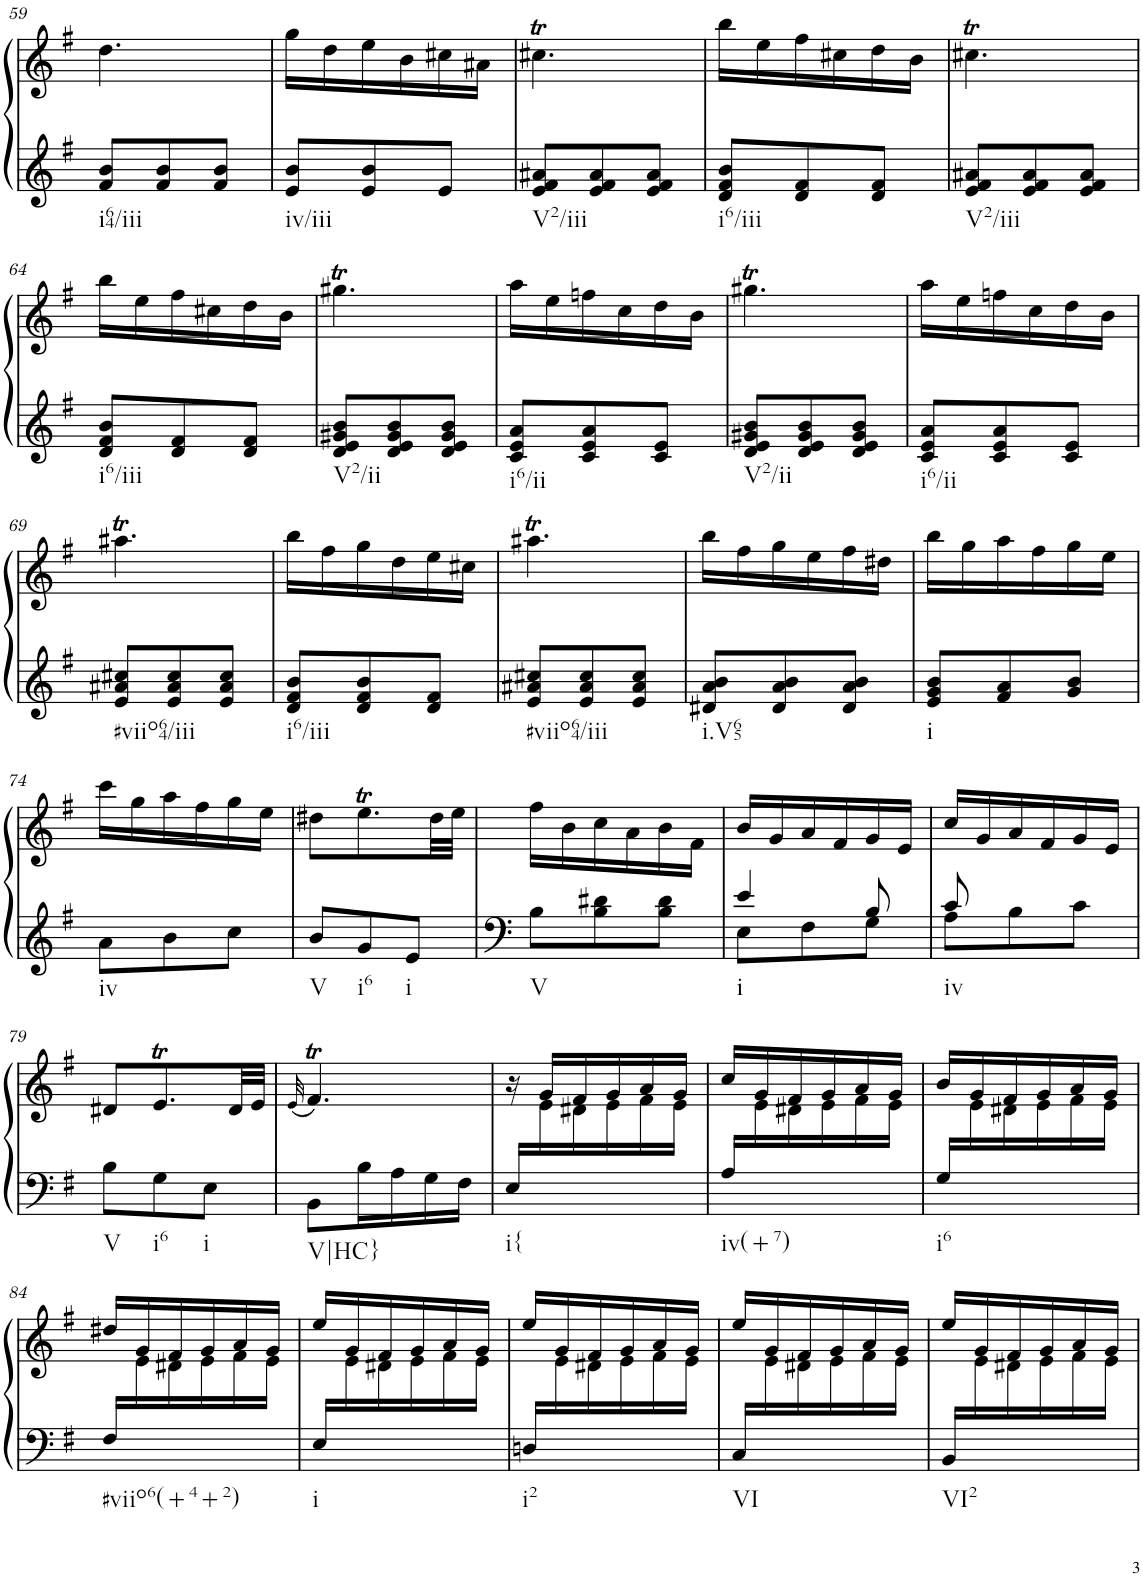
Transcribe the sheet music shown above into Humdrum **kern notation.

**kern	**kern
*part1	*part1
*staff2	*staff1
*I"Clavicémbalo	*
*I'Clavm.	*
!!LO:PB:g=z
*clefG2	*clefG2
*k[f#]	*k[f#]
*M3/8	*M3/8
=59	=59
!LO:TX:b:t=i64/iii	!
8f#/ 8b/L	4.dd\
8f#/ 8b/	.
8f#/ 8b/J	.
=60	=60
!LO:TX:b:t=iv/iii	!
8e/ 8b/L	16gg\LL
.	16dd\
8e/ 8b/	16ee\
.	16b\
8e/J	16cc#X\
.	16a#X\JJ
=61	=61
!LO:TX:b:t=V2/iii	!
8e/ 8f#/ 8a#X/L	4.cc#Xt\
8e/ 8f#/ 8a#/	.
8e/ 8f#/ 8a#/J	.
=62	=62
!LO:TX:b:t=i6/iii	!
8d/ 8f#/ 8b/L	16bb\LL
.	16ee\
8d/ 8f#/	16ff#\
.	16cc#X\
8d/ 8f#/J	16dd\
.	16b\JJ
=63	=63
!LO:TX:b:t=V2/iii	!
8e/ 8f#/ 8a#X/L	4.cc#Xt\
8e/ 8f#/ 8a#/	.
8e/ 8f#/ 8a#/J	.
!!LO:LB:g=z
=64	=64
!LO:TX:b:t=i6/iii	!
8d/ 8f#/ 8b/L	16bb\LL
.	16ee\
8d/ 8f#/	16ff#\
.	16cc#X\
8d/ 8f#/J	16dd\
.	16b\JJ
=65	=65
!LO:TX:b:t=V2/ii	!
8d/ 8e/ 8g#X/ 8b/L	4.gg#Xt\
8d/ 8e/ 8g#/ 8b/	.
8d/ 8e/ 8g#/ 8b/J	.
=66	=66
!LO:TX:b:t=i6/ii	!
8c/ 8e/ 8a/L	16aa\LL
.	16ee\
8c/ 8e/ 8a/	16ffn\
.	16cc\
8c/ 8e/J	16dd\
.	16b\JJ
=67	=67
!LO:TX:b:t=V2/ii	!
8d/ 8e/ 8g#X/ 8b/L	4.gg#Xt\
8d/ 8e/ 8g#/ 8b/	.
8d/ 8e/ 8g#/ 8b/J	.
=68	=68
!LO:TX:b:t=i6/ii	!
8c/ 8e/ 8a/L	16aa\LL
.	16ee\
8c/ 8e/ 8a/	16ffn\
.	16cc\
8c/ 8e/J	16dd\
.	16b\JJ
!!LO:LB:g=z
=69	=69
!LO:TX:b:t=#viio64/iii	!
8e/ 8a#X/ 8cc#X/L	4.aa#Xt\
8e/ 8a#/ 8cc#/	.
8e/ 8a#/ 8cc#/J	.
=70	=70
!LO:TX:b:t=i6/iii	!
8d/ 8f#/ 8b/L	16bb\LL
.	16ff#\
8d/ 8f#/ 8b/	16gg\
.	16dd\
8d/ 8f#/J	16ee\
.	16cc#X\JJ
=71	=71
!LO:TX:b:t=#viio64/iii	!
8e/ 8a#X/ 8cc#X/L	4.aa#Xt\
8e/ 8a#/ 8cc#/	.
8e/ 8a#/ 8cc#/J	.
=72	=72
!LO:TX:b:t=i.V65	!
8d#X/ 8a/ 8b/L	16bb\LL
.	16ff#\
8d#/ 8a/ 8b/	16gg\
.	16ee\
8d#/ 8a/ 8b/J	16ff#\
.	16dd#X\JJ
=73	=73
!LO:TX:b:t=i	!
8e/ 8g/ 8b/L	16bb\LL
.	16gg\
8f#/ 8a/	16aa\
.	16ff#\
8g/ 8b/J	16gg\
.	16ee\JJ
!!LO:LB:g=z
=74	=74
!LO:TX:b:t=iv	!
8a\L	16ccc\LL
.	16gg\
8b\	16aa\
.	16ff#\
8cc\J	16gg\
.	16ee\JJ
=75	=75
!LO:TX:b:t=V	!
8b/L	8dd#X\L
!LO:TX:b:t=i6	!
8g/	8.eeT\
!LO:TX:b:t=i	!
8e/J	.
.	32dd#\LL
.	32ee\JJJ
=76	=76
!LO:TX:b:t=V	!
8B\L	16ff#\LL
.	16b\
8B\ 8d#X\	16cc\
.	16a\
8B\ 8d#\J	16b\
.	16f#\JJ
=77	=77
*^	*
!LO:TX:b:t=i	!	!
4e/	8E\L	16b/LL
.	.	16g/
.	8F#\	16a/
.	.	16f#/
8B/	8G\J	16g/
.	.	16e/JJ
=78	=78	=78
!LO:TX:b:t=iv	!	!
8c/	8A\L	16cc/LL
.	.	16g/
4ryy	8B\	16a/
.	.	16f#/
.	8c\J	16g/
.	.	16e/JJ
*v	*v	*
!!LO:LB:g=z
=79	=79
!LO:TX:b:t=V	!
8B\L	8d#X/L
!LO:TX:b:t=i6	!
8G\	8.eT/
!LO:TX:b:t=i	!
8E\J	.
.	32d#/LL
.	32e/JJJ
=80	=80
.	(32qe/
!LO:TX:b:t=V|HC}	!
8BB\L	4.f#t/)
16B\L	.
16A\	.
16G\	.
16F#\JJ	.
=81	=81
*	*^
!LO:TX:b:t=i{	!	!
16E/LL	16r	16ryy
4ryy	16g/LL	16e\
.	16f#/	16d#X\
.	16g/	16e\
.	16a/	16f#\
16ryy	16g/JJ	16e\JJ
=82	=82	=82
!LO:TX:b:t=iv(+7)	!	!
16A/LL	16cc/LL	16ryy
4ryy	16g/	16e\
.	16f#/	16d#X\
.	16g/	16e\
.	16a/	16f#\
16ryy	16g/JJ	16e\JJ
=83	=83	=83
!LO:TX:b:t=i6	!	!
16G/LL	16b/LL	16ryy
4ryy	16g/	16e\
.	16f#/	16d#X\
.	16g/	16e\
.	16a/	16f#\
16ryy	16g/JJ	16e\JJ
!!LO:LB:g=z	!!
=84	=84	=84
!LO:TX:b:t=#viio6(+4+2)	!	!
16F#/LL	16dd#X/LL	16ryy
4ryy	16g/	16e\
.	16f#/	16d#X\
.	16g/	16e\
.	16a/	16f#\
16ryy	16g/JJ	16e\JJ
=85	=85	=85
!LO:TX:b:t=i	!	!
16E/LL	16ee/LL	16ryy
4ryy	16g/	16e\
.	16f#/	16d#X\
.	16g/	16e\
.	16a/	16f#\
16ryy	16g/JJ	16e\JJ
=86	=86	=86
!LO:TX:b:t=i2	!	!
16Dn/LL	16ee/LL	16ryy
4ryy	16g/	16e\
.	16f#/	16d#X\
.	16g/	16e\
.	16a/	16f#\
16ryy	16g/JJ	16e\JJ
=87	=87	=87
!LO:TX:b:t=VI	!	!
16C/LL	16ee/LL	16ryy
4ryy	16g/	16e\
.	16f#/	16d#X\
.	16g/	16e\
.	16a/	16f#\
16ryy	16g/JJ	16e\JJ
=88	=88	=88
!LO:TX:b:t=VI2	!	!
16BB/LL	16ee/LL	16ryy
4ryy	16g/	16e\
.	16f#/	16d#X\
.	16g/	16e\
.	16a/	16f#\
16ryy	16g/JJ	16e\JJ
*	*v	*v
=	=
*-	*-
